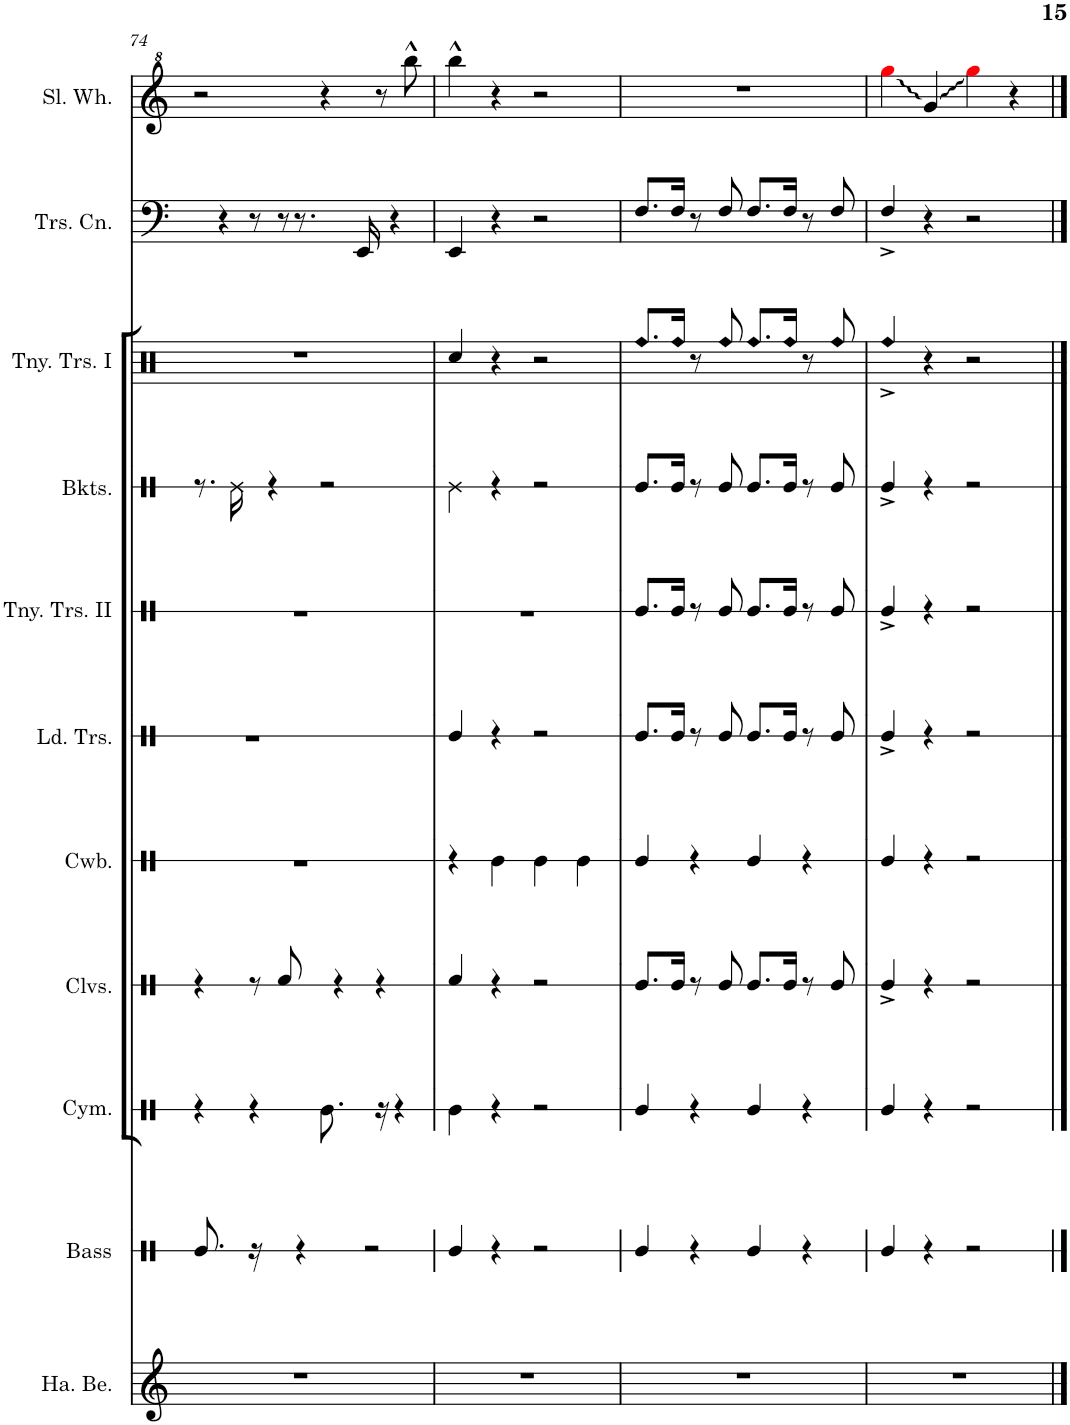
**kern	**kern	**kern	**kern	**kern	**kern
*part6	*part5	*part4	*part3	*part2	*part1
*staff6	*staff5	*staff4	*staff3	*staff2	*staff1
*I"Hand Bells	*I"Bass	*I"Buckets	*I"Tiny Trash Can	*I"Trash Can	*I"Slide Whistle
*I'Ha. Be.	*I'Bass	*I'Bkts.	*	*I'Trs. Cn.	*I'Sl. Wh.
!!LO:PB:g=z
*clefG2	*clefX	*clefX	*clefX	*clefF4	*clefG^2
*k[]	*k[]	*k[]	*k[]	*k[]	*k[]
*M4/4	*M4/4	*M4/4	*M4/4	*M4/4	*M4/4
=74	=74	=74	=74	=74	=74
1r	8.Re/	8.r	1r	4r	2r
.	16r	16Re\	.	.	.
.	4r	4r	.	8r	.
.	.	.	.	8r	.
.	2r	2r	.	8.r	4r
.	.	.	.	16EE/	.
.	.	.	.	4r	8r
.	.	.	.	.	8bbb^^\
=75	=75	=75	=75	=75	=75
1r	4Re/	4Re\	4Rcc/	4EE/	4bbb^^\
.	4r	4r	4r	4r	4r
.	2r	2r	2r	2r	2r
=76	=76	=76	=76	=76	=76
!	!	!	!LO:N:head=diamond	!	!
1r	4Re/	8.Re/L	8.Rff/L	8.F/L	1r
!	!	!	!LO:N:head=diamond	!	!
.	.	16Re/Jk	16Rff/Jk	16F/Jk	.
.	4r	8r	8r	8r	.
!	!	!	!LO:N:head=diamond	!	!
.	.	8Re/	8Rff/	8F/	.
!	!	!	!LO:N:head=diamond	!	!
.	4Re/	8.Re/L	8.Rff/L	8.F/L	.
!	!	!	!LO:N:head=diamond	!	!
.	.	16Re/Jk	16Rff/Jk	16F/Jk	.
.	4r	8r	8r	8r	.
!	!	!	!LO:N:head=diamond	!	!
.	.	8Re/	8Rff/	8F/	.
=77	=77	=77	=77	=77	=77
!	!	!	!LO:N:head=diamond	!	!
1r	4Re/	4Re^/	4Rff^/	4F^/	4gggi\
.	4r	4r	4r	4r	4gg/
.	2r	2r	2r	2r	4gggj\
.	.	.	.	.	4r
==	==	==	==	==	==
*-	*-	*-	*-	*-	*-
